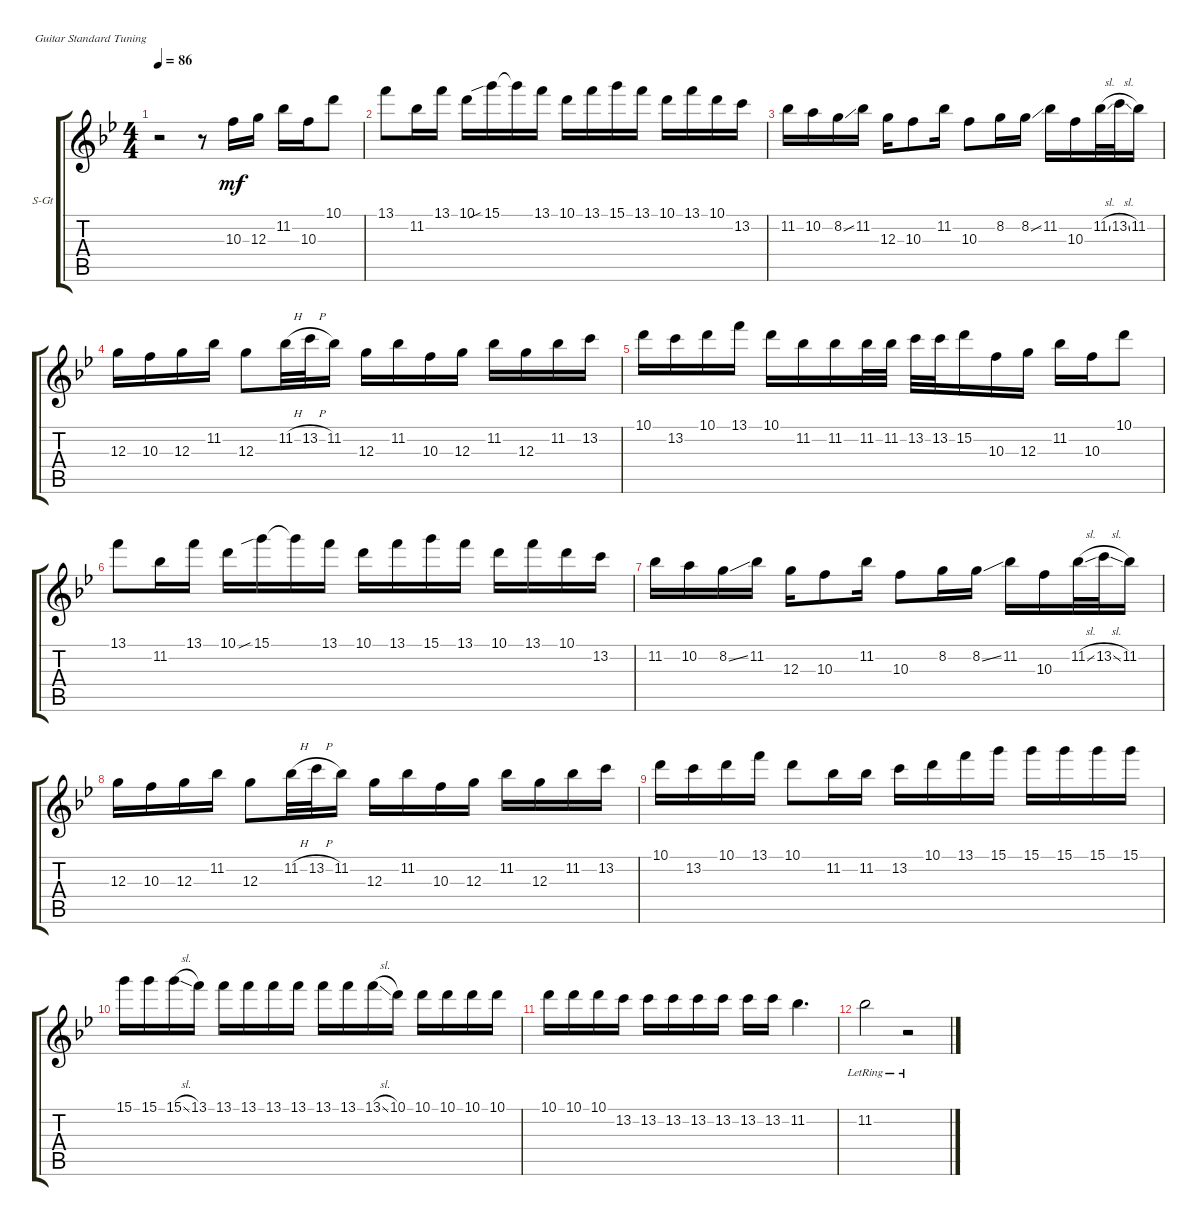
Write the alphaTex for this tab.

\defaultSystemsLayout 4
\bracketExtendMode groupsimilarinstruments
\firstSystemTrackNameOrientation horizontal
\otherSystemsTrackNameOrientation horizontal
\track ("Steel Guitar" "S-Gt") {instrument acousticguitarsteel}
\staff {score tabs}
\tuning (E4 B3 G3 D3 A2 E2)
\ts (4 4)
\tempo 86
\clef g2
\ks bb
r.2{dy mf} r.8 10.3.16 12.3.16 11.2.16 10.3.16 10.1.8 |
13.1.8 11.2.16 13.1.16 10.1.16 15.1{sib}.16 15.1{t}.16 13.1.16 10.1.16 13.1.16 15.1.16 13.1.16 10.1.16 13.1.16 10.1.16 13.2.16 |
11.2.16 10.2.16 8.2{ss}.16 11.2.16 12.3.16 10.3.8 11.2.16 10.3.8 8.2.16 8.2{ss}.16 11.2.16 10.3.16 11.2{sl}.32 13.2{sl}.32 11.2.16 |
12.3.16 10.3.16 12.3.16 11.2.16 12.3.8 11.2{h}.32 13.2{h}.32 11.2.16 12.3.16 11.2.16 10.3.16 12.3.16 11.2.16 12.3.16 11.2.16 13.2.16 |
10.1.16 13.2.16 10.1.16 13.1.16 10.1.16 11.2.16 11.2.16 11.2.32 11.2.32 13.2.32 13.2.32 15.2.16 10.3.16 12.3.16 11.2.16 10.3.16 10.1.8 |
13.1.8 11.2.16 13.1.16 10.1.16 15.1{sib}.16 15.1{t}.16 13.1.16 10.1.16 13.1.16 15.1.16 13.1.16 10.1.16 13.1.16 10.1.16 13.2.16 |
11.2.16 10.2.16 8.2{ss}.16 11.2.16 12.3.16 10.3.8 11.2.16 10.3.8 8.2.16 8.2{ss}.16 11.2.16 10.3.16 11.2{sl}.32 13.2{sl}.32 11.2.16 |
12.3.16 10.3.16 12.3.16 11.2.16 12.3.8 11.2{h}.32 13.2{h}.32 11.2.16 12.3.16 11.2.16 10.3.16 12.3.16 11.2.16 12.3.16 11.2.16 13.2.16 |
10.1.16 13.2.16 10.1.16 13.1.16 10.1.8 11.2.16 11.2.16 13.2.16 10.1.16 13.1.16 15.1.16 15.1.16 15.1.16 15.1.16 15.1.16 |
15.1.16 15.1.16 15.1{sl}.16 13.1.16 13.1.16 13.1.16 13.1.16 13.1.16 13.1.16 13.1.16 13.1{sl}.16 10.1.16 10.1.16 10.1.16 10.1.16 10.1.16 |
10.1.16 10.1.16 10.1.16 13.2.16 13.2.16 13.2.16 13.2.16 13.2.16 13.2.16 13.2.16 11.2.4{d} |
11.2{lr}.2 r.2
